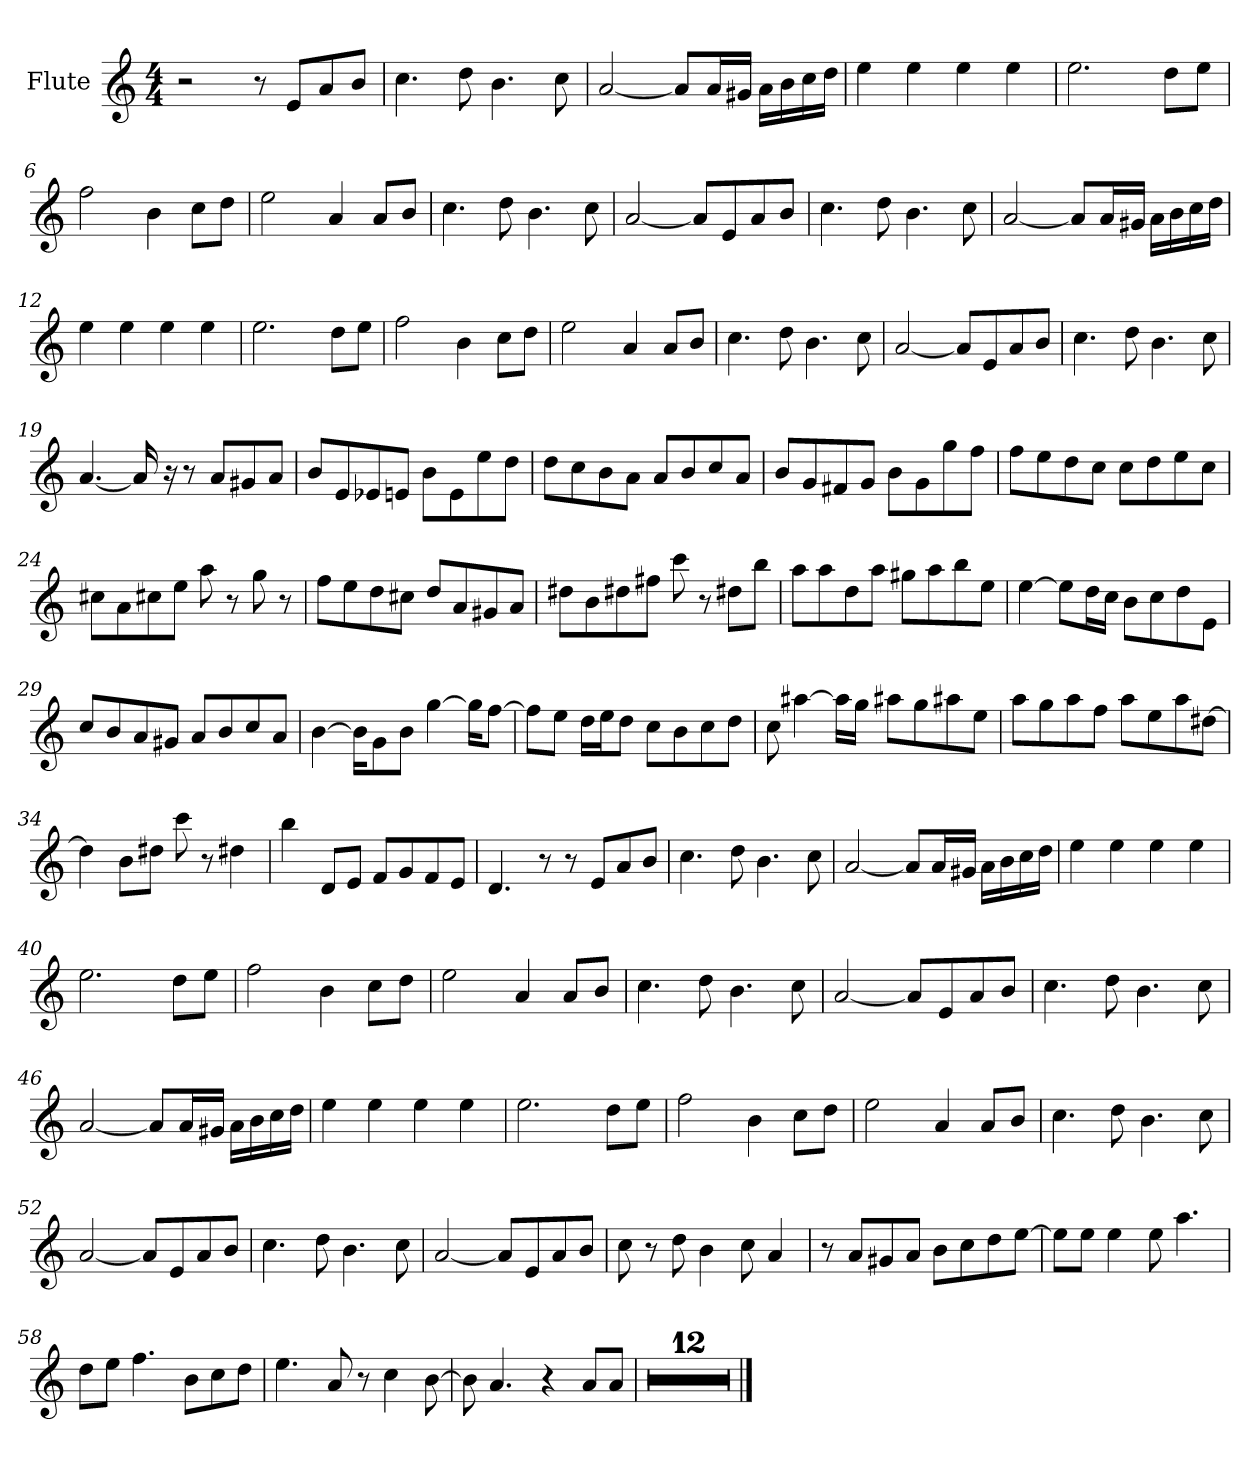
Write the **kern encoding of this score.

**kern
*part1
*staff1
*I"Flute
*I'Fl.
*clefG2
*k[]
*C:
*M4/4
=1
2r
8r
8e/L
8a/
8b/J
=2
4.cc\
8dd\
4.b\
8cc\
=3
[2a/
8a/L]
16a/L
16g#X/JJ
16a\LL
16b\
16cc\
16dd\JJ
=4
4ee\
4ee\
4ee\
4ee\
=5
2.ee\
8dd\L
8ee\J
=6
2ff\
4b\
8cc\L
8dd\J
=7
2ee\
4a/
8a/L
8b/J
!!LO:LB:g=z
=8
4.cc\
8dd\
4.b\
8cc\
=9
[2a/
8a/L]
8e/
8a/
8b/J
=10
4.cc\
8dd\
4.b\
8cc\
=11
[2a/
8a/L]
16a/L
16g#X/JJ
16a\LL
16b\
16cc\
16dd\JJ
=12
4ee\
4ee\
4ee\
4ee\
=13
2.ee\
8dd\L
8ee\J
=14
2ff\
4b\
8cc\L
8dd\J
!!LO:LB:g=z
=15
2ee\
4a/
8a/L
8b/J
=16
4.cc\
8dd\
4.b\
8cc\
=17
[2a/
8a/L]
8e/
8a/
8b/J
=18
4.cc\
8dd\
4.b\
8cc\
=19
[4.a/
16a/]
16r
8r
8a/L
8g#X/
8a/J
=20
8b/L
8e/
8e-X/
8en/J
8b\L
8e\
8ee\
8dd\J
!!LO:LB:g=z
=21
8dd\L
8cc\
8b\
8a\J
8a/L
8b/
8cc/
8a/J
=22
8b/L
8g/
8f#X/
8g/J
8b\L
8g\
8gg\
8ff\J
=23
8ff\L
8ee\
8dd\
8cc\J
8cc\L
8dd\
8ee\
8cc\J
=24
8cc#X\L
8a\
8cc#X\
8ee\J
8aa\
8r
8gg\
8r
!!LO:LB:g=z
=25
8ff\L
8ee\
8dd\
8cc#X\J
8dd/L
8a/
8g#X/
8a/J
=26
8dd#X\L
8b\
8dd#X\
8ff#X\J
8ccc\
8r
8dd#X\L
8bb\J
=27
8aa\L
8aa\
8dd\
8aa\J
8gg#X\L
8aa\
8bb\
8ee\J
=28
[4ee\
8ee\L]
16dd\L
16cc\JJ
8b\L
8cc\
8dd\
8e\J
!!LO:LB:g=z
=29
8cc/L
8b/
8a/
8g#X/J
8a/L
8b/
8cc/
8a/J
=30
[4b\
16b\KL]
8g\
8b\J
[4gg\
16gg\KL]
[8ff\J
=31
8ff\L]
8ee\J
16dd\LL
16ee\J
8dd\J
8cc\L
8b\
8cc\
8dd\J
=32
8cc\
[4aa#X\
16aa#\LL]
16gg\JJ
8aa#X\L
8gg\
8aa#X\
8ee\J
!!LO:LB:g=z
=33
8aa\L
8gg\
8aa\
8ff\J
8aa\L
8ee\
8aa\
[8dd#X\J
=34
4dd#\]
8b\L
8dd#X\J
8ccc\
8r
4dd#X\
=35
4bb\
8d/L
8e/J
8f/L
8g/
8f/
8e/J
=36
4.d/
8r
8r
8e/L
8a/
8b/J
=37
4.cc\
8dd\
4.b\
8cc\
!!LO:LB:g=z
=38
[2a/
8a/L]
16a/L
16g#X/JJ
16a\LL
16b\
16cc\
16dd\JJ
=39
4ee\
4ee\
4ee\
4ee\
=40
2.ee\
8dd\L
8ee\J
=41
2ff\
4b\
8cc\L
8dd\J
=42
2ee\
4a/
8a/L
8b/J
=43
4.cc\
8dd\
4.b\
8cc\
=44
[2a/
8a/L]
8e/
8a/
8b/J
!!LO:LB:g=z
=45
4.cc\
8dd\
4.b\
8cc\
=46
[2a/
8a/L]
16a/L
16g#X/JJ
16a\LL
16b\
16cc\
16dd\JJ
=47
4ee\
4ee\
4ee\
4ee\
=48
2.ee\
8dd\L
8ee\J
=49
2ff\
4b\
8cc\L
8dd\J
=50
2ee\
4a/
8a/L
8b/J
=51
4.cc\
8dd\
4.b\
8cc\
!!LO:PB:g=z
=52
[2a/
8a/L]
8e/
8a/
8b/J
=53
4.cc\
8dd\
4.b\
8cc\
=54
[2a/
8a/L]
8e/
8a/
8b/J
=55
8cc\
8r
8dd\
4b\
8cc\
4a/
=56
8r
8a/L
8g#X/
8a/J
8b\L
8cc\
8dd\
[8ee\J
=57
8ee\L]
8ee\J
4ee\
8ee\
4.aa\
!!LO:LB:g=z
=58
8dd\L
8ee\J
4.ff\
8b\L
8cc\
8dd\J
=59
4.ee\
8a/
8r
4cc\
[8b\
=60
8b\]
4.a/
4r
8a/L
8a/J
=61
1r
=62
1r
=63
1r
=64
1r
=65
1r
=66
1r
=67
1r
=68
1r
=69
1r
=70
1r
=71
1r
!!LO:LB:g=z
=72
1r
==
*-
